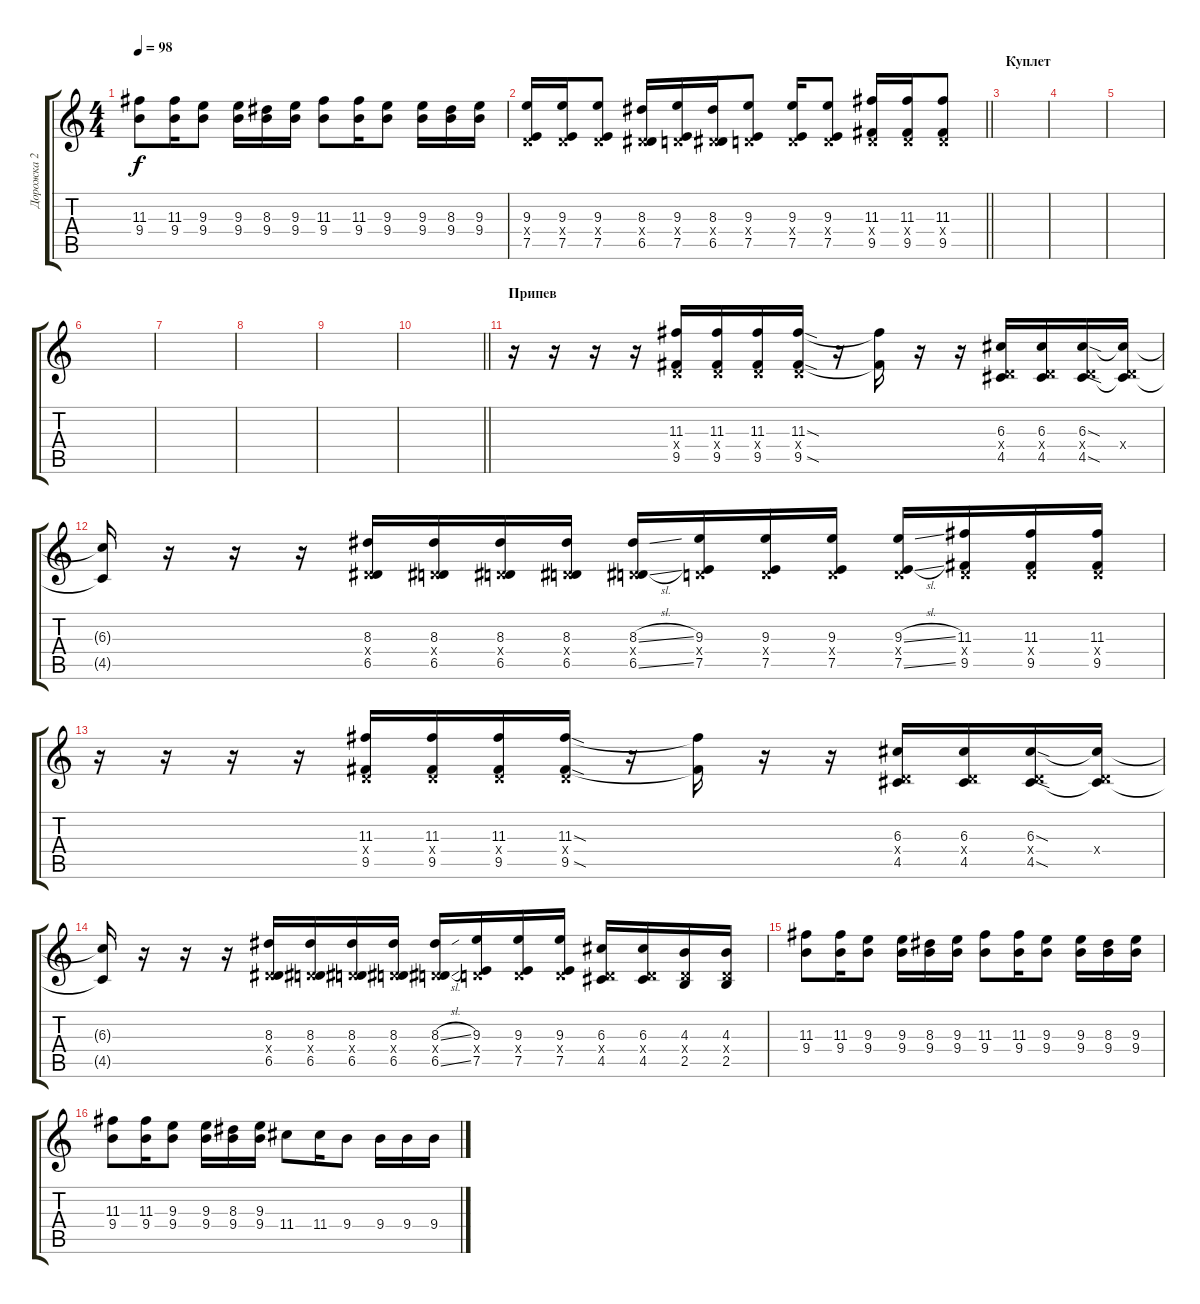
\track ("Дорожка 2" "Дорожка 2") {instrument distortionguitar}
\staff {score tabs}
\tuning (E4 B3 G3 D3 A2 E2) {hide}
\ts (4 4)
\tempo 98
\clef g2
\ks c
(11.3 9.4).8{dy f} (11.3 9.4).16 (9.3 9.4).8 (9.3 9.4).16 (8.3 9.4).16 (9.3 9.4).16 (11.3 9.4).8 (11.3 9.4).16 (9.3 9.4).8 (9.3 9.4).16 (8.3 9.4).16 (9.3 9.4).16 |
\barLineRight lightlight
(9.3 0.4{x} 7.5).16 (9.3 0.4{x} 7.5).16 (9.3 0.4{x} 7.5).8 (8.3 0.4{x} 6.5).16 (9.3 0.4{x} 7.5).16 (8.3 0.4{x} 6.5).16 (9.3 0.4{x} 7.5).8 (9.3 0.4{x} 7.5).16 (9.3 0.4{x} 7.5).8 (11.3 0.4{x} 9.5).16 (11.3 0.4{x} 9.5).16 (11.3 0.4{x} 9.5).8 |
\section ("" "Куплет")
|
|
|
|
|
|
|
\barLineRight lightlight
|
\section ("" "Припев")
r.16 r.16 r.16 r.16 (11.3 0.4{x} 9.5).16 (11.3 0.4{x} 9.5).16 (11.3 0.4{x} 9.5).16 (11.3{sod} 0.4{x} 9.5{sod}).16 r.16 (11.3{t} 9.5{t}).16 r.16 r.16 (6.3 0.4{x} 4.5).16 (6.3 0.4{x} 4.5).16 (6.3{sod} 0.4{x} 4.5{sod}).16 (6.3{t} 0.4{x} 4.5{t}).16 |
(6.3{t} 4.5{t}).16 r.16 r.16 r.16 (8.3 0.4{x} 6.5).16 (8.3 0.4{x} 6.5).16 (8.3 0.4{x} 6.5).16 (8.3 0.4{x} 6.5).16 (8.3{sl} 0.4{x} 6.5{sl}).16 (9.3 0.4{x} 7.5).16 (9.3 0.4{x} 7.5).16 (9.3 0.4{x} 7.5).16 (9.3{sl} 0.4{x} 7.5{sl}).16 (11.3 0.4{x} 9.5).16 (11.3 0.4{x} 9.5).16 (11.3 0.4{x} 9.5).16 |
r.16 r.16 r.16 r.16 (11.3 0.4{x} 9.5).16 (11.3 0.4{x} 9.5).16 (11.3 0.4{x} 9.5).16 (11.3{sod} 0.4{x} 9.5{sod}).16 r.16 (11.3{t} 9.5{t}).16 r.16 r.16 (6.3 0.4{x} 4.5).16 (6.3 0.4{x} 4.5).16 (6.3{sod} 0.4{x} 4.5{sod}).16 (6.3{t} 0.4{x} 4.5{t}).16 |
(6.3{t} 4.5{t}).16 r.16 r.16 r.16 (8.3 0.4{x} 6.5).16 (8.3 0.4{x} 6.5).16 (8.3 0.4{x} 6.5).16 (8.3 0.4{x} 6.5).16 (8.3{sl} 0.4{x} 6.5{sl}).16 (9.3 0.4{x} 7.5).16 (9.3 0.4{x} 7.5).16 (9.3 0.4{x} 7.5).16 (6.3 0.4{x} 4.5).16 (6.3 0.4{x} 4.5).16 (4.3 0.4{x} 2.5).16 (4.3 0.4{x} 2.5).16 |
(11.3 9.4).8 (11.3 9.4).16 (9.3 9.4).8 (9.3 9.4).16 (8.3 9.4).16 (9.3 9.4).16 (11.3 9.4).8 (11.3 9.4).16 (9.3 9.4).8 (9.3 9.4).16 (8.3 9.4).16 (9.3 9.4).16 |
(11.3 9.4).8 (11.3 9.4).16 (9.3 9.4).8 (9.3 9.4).16 (8.3 9.4).16 (9.3 9.4).16 11.4.8 11.4.16 9.4.8 9.4.16 9.4.16 9.4.16
